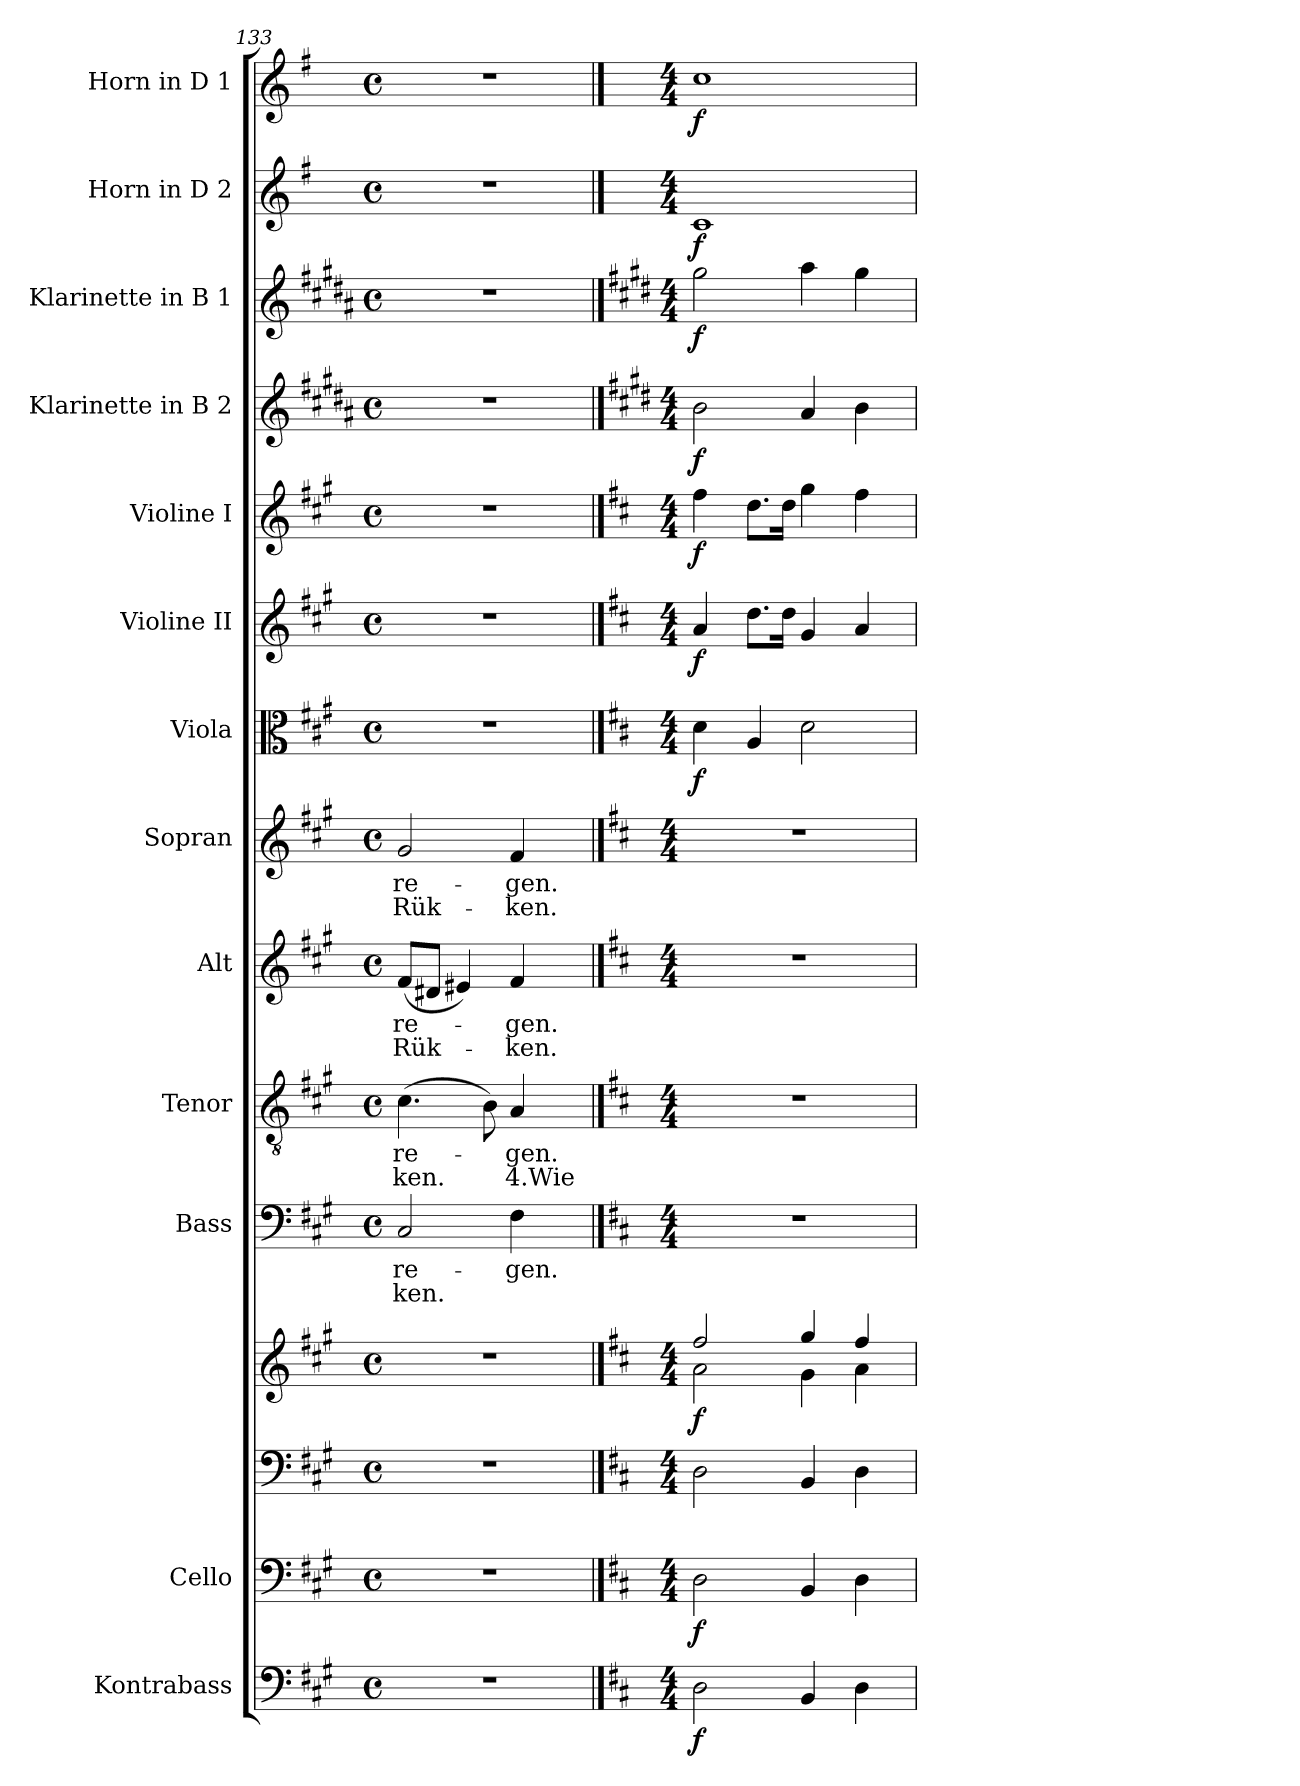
**kern	**dynam	**kern	**dynam	**kern	**kern	**dynam	**kern	**text	**text	**kern	**text	**text	**kern	**text	**text	**kern	**text	**text	**kern	**dynam	**kern	**dynam	**kern	**dynam	**kern	**dynam	**kern	**dynam	**kern	**dynam	**kern	**dynam
*part14	*part14	*part13	*part13	*part12	*part12	*part12	*part11	*part11	*part11	*part10	*part10	*part10	*part9	*part9	*part9	*part8	*part8	*part8	*part7	*part7	*part6	*part6	*part5	*part5	*part4	*part4	*part3	*part3	*part2	*part2	*part1	*part1
*staff15	*staff15	*staff14	*staff14	*staff13	*staff12	*staff12/13	*staff11	*staff11	*staff11	*staff10	*staff10	*staff10	*staff9	*staff9	*staff9	*staff8	*staff8	*staff8	*staff7	*staff7	*staff6	*staff6	*staff5	*staff5	*staff4	*staff4	*staff3	*staff3	*staff2	*staff2	*staff1	*staff1
*I"Kontrabass	*	*I"Cello	*	*	*	*	*I"Bass	*	*	*I"Tenor	*	*	*I"Alt	*	*	*I"Sopran	*	*	*I"Viola	*	*I"Violine II	*	*I"Violine I	*	*I"Klarinette in B 2	*	*I"Klarinette in B 1	*	*I"Horn in D 2	*	*I"Horn in D 1	*
*I'Kb.	*	*	*	*	*	*	*I'B	*	*	*I'T	*	*	*I'A	*	*	*I'S	*	*	*I'Vla.	*	*I'Vl. II	*	*I'Vl. I	*	*	*	*	*	*I'Hrn. 2	*	*I'Hrn. 1	*
*clefF4	*	*clefF4	*	*clefF4	*clefG2	*	*clefF4	*	*	*clefGv2	*	*	*clefG2	*	*	*clefG2	*	*	*clefC3	*	*clefG2	*	*clefG2	*	*clefG2	*	*clefG2	*	*clefG2	*	*clefG2	*
*ITrd7c12	*	*	*	*	*	*	*	*	*	*	*	*	*	*	*	*	*	*	*	*	*	*	*	*	*ITrd1c2	*	*ITrd1c2	*	*ITrd-1c-2	*	*ITrd-1c-2	*
*k[f#c#g#]	*	*k[f#c#g#]	*	*k[f#c#g#]	*k[f#c#g#]	*	*k[f#c#g#]	*	*	*k[f#c#g#]	*	*	*k[f#c#g#]	*	*	*k[f#c#g#]	*	*	*k[f#c#g#]	*	*k[f#c#g#]	*	*k[f#c#g#]	*	*k[f#c#g#]	*	*k[f#c#g#]	*	*k[f#c#g#]	*	*k[f#c#g#]	*
*A:	*	*A:	*	*A:	*A:	*	*A:	*	*	*A:	*	*	*A:	*	*	*A:	*	*	*A:	*	*A:	*	*A:	*	*A:	*	*A:	*	*A:	*	*A:	*
*M4/4	*	*M4/4	*	*M4/4	*M4/4	*	*M4/4	*	*	*M4/4	*	*	*M4/4	*	*	*M4/4	*	*	*M4/4	*	*M4/4	*	*M4/4	*	*M4/4	*	*M4/4	*	*M4/4	*	*M4/4	*
*met(c)	*	*met(c)	*	*met(c)	*met(c)	*	*met(c)	*	*	*met(c)	*	*	*met(c)	*	*	*met(c)	*	*	*met(c)	*	*met(c)	*	*met(c)	*	*met(c)	*	*met(c)	*	*met(c)	*	*met(c)	*
=133	=133	=133	=133	=133	=133	=133	=133	=133	=133	=133	=133	=133	=133	=133	=133	=133	=133	=133	=133	=133	=133	=133	=133	=133	=133	=133	=133	=133	=133	=133	=133	=133
!	!	!	!	!	!	!	!	!LO:LY:b	!LO:LY:b	!	!LO:LY:b	!LO:LY:b	!	!LO:LY:b	!LO:LY:b	!	!LO:LY:b	!LO:LY:b	!	!	!	!	!	!	!	!	!	!	!	!	!	!
1r	.	1r	.	1r	1r	.	2C#/	re-	-ken.	(>4.c#\	re-	-ken.	(<8f#/L	re-	Rük-	2g#/	re-	Rük-	1r	.	1r	.	1r	.	1r	.	1r	.	1r	.	1r	.
.	.	.	.	.	.	.	.	.	.	.	.	.	8d#X/J	.	.	.	.	.	.	.	.	.	.	.	.	.	.	.	.	.	.	.
.	.	.	.	.	.	.	.	.	.	.	.	.	4e#X/)	.	.	.	.	.	.	.	.	.	.	.	.	.	.	.	.	.	.	.
.	.	.	.	.	.	.	.	.	.	8B\)	.	.	.	.	.	.	.	.	.	.	.	.	.	.	.	.	.	.	.	.	.	.
!	!	!	!	!	!	!	!	!LO:LY:b	!	!	!LO:LY:b	!LO:LY:b	!	!LO:LY:b	!LO:LY:b	!	!LO:LY:b	!LO:LY:b	!	!	!	!	!	!	!	!	!	!	!	!	!	!
.	.	.	.	.	.	.	4F#\	-gen.	.	4A/	-gen.	4.Wie	4f#/	-gen.	-ken.	4f#/	-gen.	-ken.	.	.	.	.	.	.	.	.	.	.	.	.	.	.
.	.	.	.	.	.	.	4ryy	.	.	4ryy	.	.	4ryy	.	.	4ryy	.	.	.	.	.	.	.	.	.	.	.	.	.	.	.	.
!!LO:PB:g=z
==134	==134	==134	==134	==134	==134	==134	==134	==134	==134	==134	==134	==134	==134	==134	==134	==134	==134	==134	==134	==134	==134	==134	==134	==134	==134	==134	==134	==134	==134	==134	==134	==134
*k[f#c#]	*	*k[f#c#]	*	*k[f#c#]	*k[f#c#]	*	*k[f#c#]	*	*	*k[f#c#]	*	*	*k[f#c#]	*	*	*k[f#c#]	*	*	*k[f#c#]	*	*k[f#c#]	*	*k[f#c#]	*	*k[f#c#]	*	*k[f#c#]	*	*k[f#c#]	*	*k[f#c#]	*
*D:	*	*D:	*	*D:	*D:	*	*D:	*	*	*D:	*	*	*D:	*	*	*D:	*	*	*D:	*	*D:	*	*D:	*	*D:	*	*D:	*	*D:	*	*D:	*
*M4/4	*	*M4/4	*	*M4/4	*M4/4	*	*M4/4	*	*	*M4/4	*	*	*M4/4	*	*	*M4/4	*	*	*M4/4	*	*M4/4	*	*M4/4	*	*M4/4	*	*M4/4	*	*M4/4	*	*M4/4	*
*	*	*	*	*	*^	*	*	*	*	*	*	*	*	*	*	*	*	*	*	*	*	*	*	*	*	*	*	*	*	*	*	*
!	!	!	!	!	!	!	!	!	!	!	!	!	!	!	!	!	!	!	!	!	!	!	!	!	!	!	!	!	!	!	!	!LO:TX:a:Bi:t=Maestoso	!
!	!	!	!	!	!	!	!	!	!	!	!	!	!	!	!	!	!	!	!	!	!	!	!	!	!	!	!	!	!	!	!	!LO:TX:a:B:t=IV	!
!	!LO:DY:b	!	!LO:DY:b	!	!	!	!LO:DY:b	!	!	!	!	!	!	!	!	!	!	!	!	!	!LO:DY:b	!	!LO:DY:b	!	!LO:DY:b	!	!LO:DY:b	!	!LO:DY:b	!	!LO:DY:b	!	!LO:DY:b
*	*	*	*	*	*	*	*	*	*	*	*	*	*	*	*	*	*	*	*	*	*	*	*	*	*	*	*	*	*	*	*	*^	*
2DD\	f	2D\	f	2D\	2ff#/	2a\	f	1r	.	.	1r	.	.	1r	.	.	1r	.	.	4d\	f	4a/	f	4ff#\	f	2a\	f	2ff#\	f	1d	f	1dd	16.ryy	f
.	.	.	.	.	.	.	.	.	.	.	.	.	.	.	.	.	.	.	.	.	.	.	.	.	.	.	.	.	.	.	.	.	2ryy	.
.	.	.	.	.	.	.	.	.	.	.	.	.	.	.	.	.	.	.	.	4A/	.	8.dd\L	.	8.dd\L	.	.	.	.	.	.	.	.	.	.
.	.	.	.	.	.	.	.	.	.	.	.	.	.	.	.	.	.	.	.	.	.	16dd\Jk	.	16dd\Jk	.	.	.	.	.	.	.	.	.	.
4BBB/	.	4BB/	.	4BB/	4gg/	4g\	.	.	.	.	.	.	.	.	.	.	.	.	.	2d\	.	4g/	.	4gg\	.	4g/	.	4gg\	.	.	.	.	.	.
.	.	.	.	.	.	.	.	.	.	.	.	.	.	.	.	.	.	.	.	.	.	.	.	.	.	.	.	.	.	.	.	.	4ryy	.
4DD\	.	4D\	.	4D\	4ff#/	4a\	.	.	.	.	.	.	.	.	.	.	.	.	.	.	.	4a/	.	4ff#\	.	4a\	.	4ff#\	.	.	.	.	.	.
.	.	.	.	.	.	.	.	.	.	.	.	.	.	.	.	.	.	.	.	.	.	.	.	.	.	.	.	.	.	.	.	.	8ryy	.
.	.	.	.	.	.	.	.	.	.	.	.	.	.	.	.	.	.	.	.	.	.	.	.	.	.	.	.	.	.	.	.	.	32ryy	.
*	*	*	*	*	*v	*v	*	*	*	*	*	*	*	*	*	*	*	*	*	*	*	*	*	*	*	*	*	*	*	*	*	*v	*v	*
=	=	=	=	=	=	=	=	=	=	=	=	=	=	=	=	=	=	=	=	=	=	=	=	=	=	=	=	=	=	=	=	=
*-	*-	*-	*-	*-	*-	*-	*-	*-	*-	*-	*-	*-	*-	*-	*-	*-	*-	*-	*-	*-	*-	*-	*-	*-	*-	*-	*-	*-	*-	*-	*-	*-
